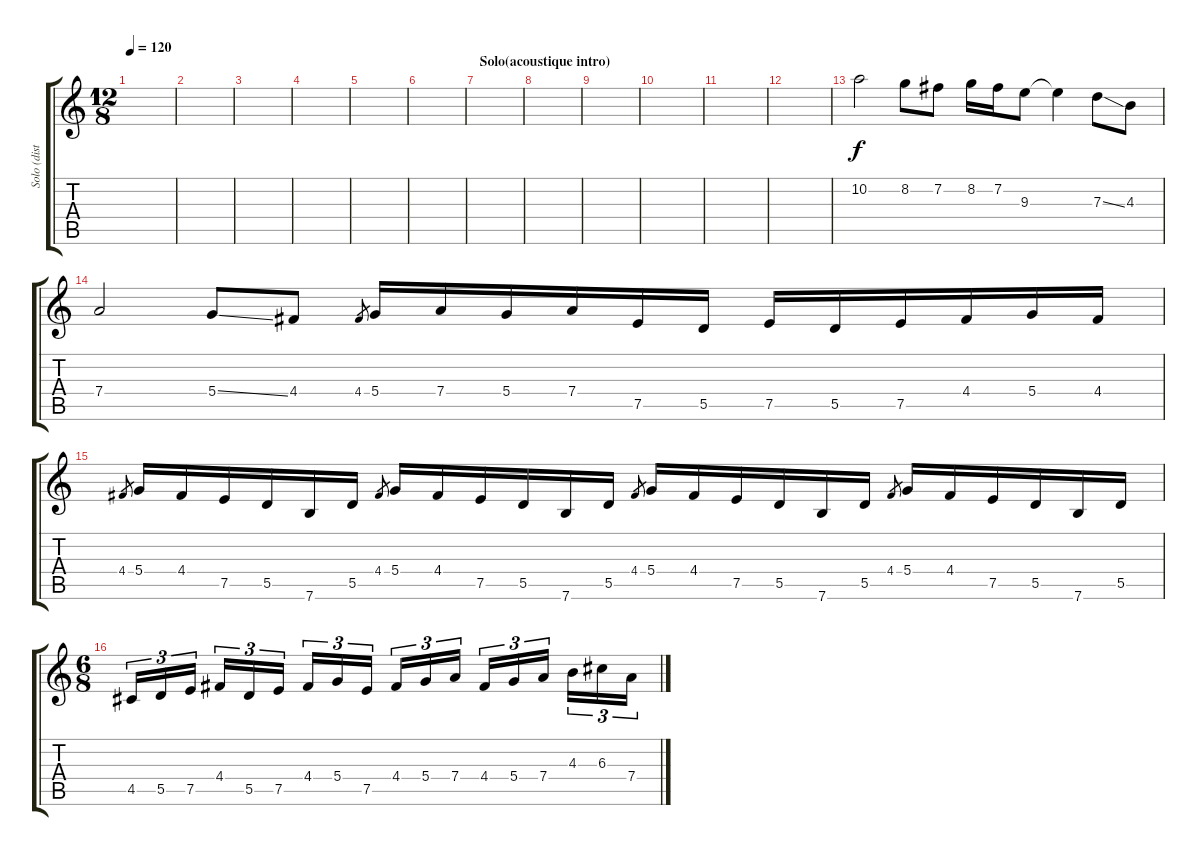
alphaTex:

\track ("Solo (disto)" "Solo (dist") {instrument distortionguitar}
\staff {score tabs}
\tuning (E4 B3 G3 D3 A2 E2) {hide}
\ts (12 8)
\tempo 120
\clef g2
\ks c
|
\section ("" "")
|
|
|
|
|
\section ("" "Solo(acoustique intro)")
|
|
|
|
|
|
10.2.2{volume 6} 8.2.8 7.2.8 8.2.16 7.2.16 9.3.8 9.3{t}.4 7.3{ss}.8 4.3.8 |
7.4.2{volume 8} 5.4{ss}.8 4.4.8 4.4.8{gr} 5.4.16 7.4.16 5.4.16 7.4.16 7.5.16 5.5.16 7.5.16 5.5.16 7.5.16 4.4.16 5.4.16 4.4.16 |
4.4.8{gr} 5.4.16{volume 10} 4.4.16 7.5.16 5.5.16 7.6.16 5.5.16 4.4.8{gr} 5.4.16 4.4.16 7.5.16 5.5.16 7.6.16 5.5.16 4.4.8{gr} 5.4.16 4.4.16 7.5.16 5.5.16 7.6.16 5.5.16 4.4.8{gr} 5.4.16 4.4.16 7.5.16 5.5.16 7.6.16 5.5.16 |
\ts (6 8)
4.5.16{tu (3 2)} 5.5.16{tu (3 2)} 7.5.16{tu (3 2)} 4.4.16{tu (3 2)} 5.5.16{tu (3 2)} 7.5.16{tu (3 2)} 4.4.16{tu (3 2)} 5.4.16{tu (3 2)} 7.5.16{tu (3 2)} 4.4.16{tu (3 2)} 5.4.16{tu (3 2)} 7.4.16{tu (3 2)} 4.4.16{tu (3 2)} 5.4.16{tu (3 2)} 7.4.16{tu (3 2)} 4.3.16{tu (3 2)} 6.3.16{tu (3 2)} 7.4.16{tu (3 2)}
